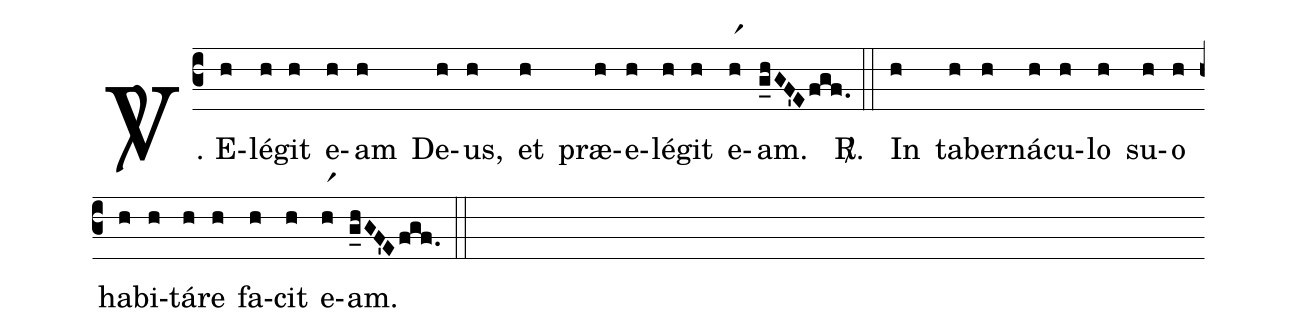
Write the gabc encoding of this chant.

%%
(c3)
<sp>V/</sp>. {E}(h)lé(h)git(h) e(h)am(h) De(h)us,(h) et(h) præ(h)e(h)lé(h)git(h) e(hr1)am.(g_hGF'Efgf.) <sp>R/</sp>.(::)
In(h) ta(h)ber(h)ná(h)cu(h)lo(h) su(h)o(h) ha(h)bi(h)tá(h)re(h) fa(h)cit(h) e(hr1)am.(g_hGF'Efgf.) (::)
